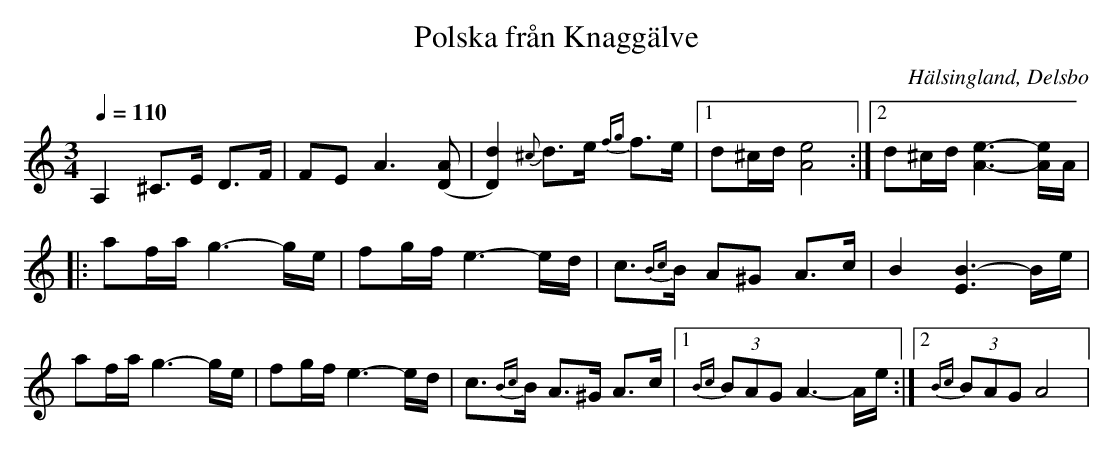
X:1
T: Polska från Knaggälve
O: Hälsingland, Delsbo
M: 3/4
K: Am
Q: 1/4=110
A,2 ^C>E D>F|FE A3 [(DA]|[D)d]2 {^c}d>e {fg}f>e|[1d^c/d/ [A e]4:|[2 d^c/d/ [A e]3-[A e]/A/|
|:af/a/ g3 -g/e/| fg/f/ e3- e/d/ |c>{Bc}B A^G A>c|B2 [E B]3- B/e/ |
af/a/ g3 -g/e/|fg/f/ e3- e/d/|c>{Bc}B A>^G A>c |[1 {Bc}(3BAG A3 - A/e/ :|[2 {Bc}(3BAG A4 |
